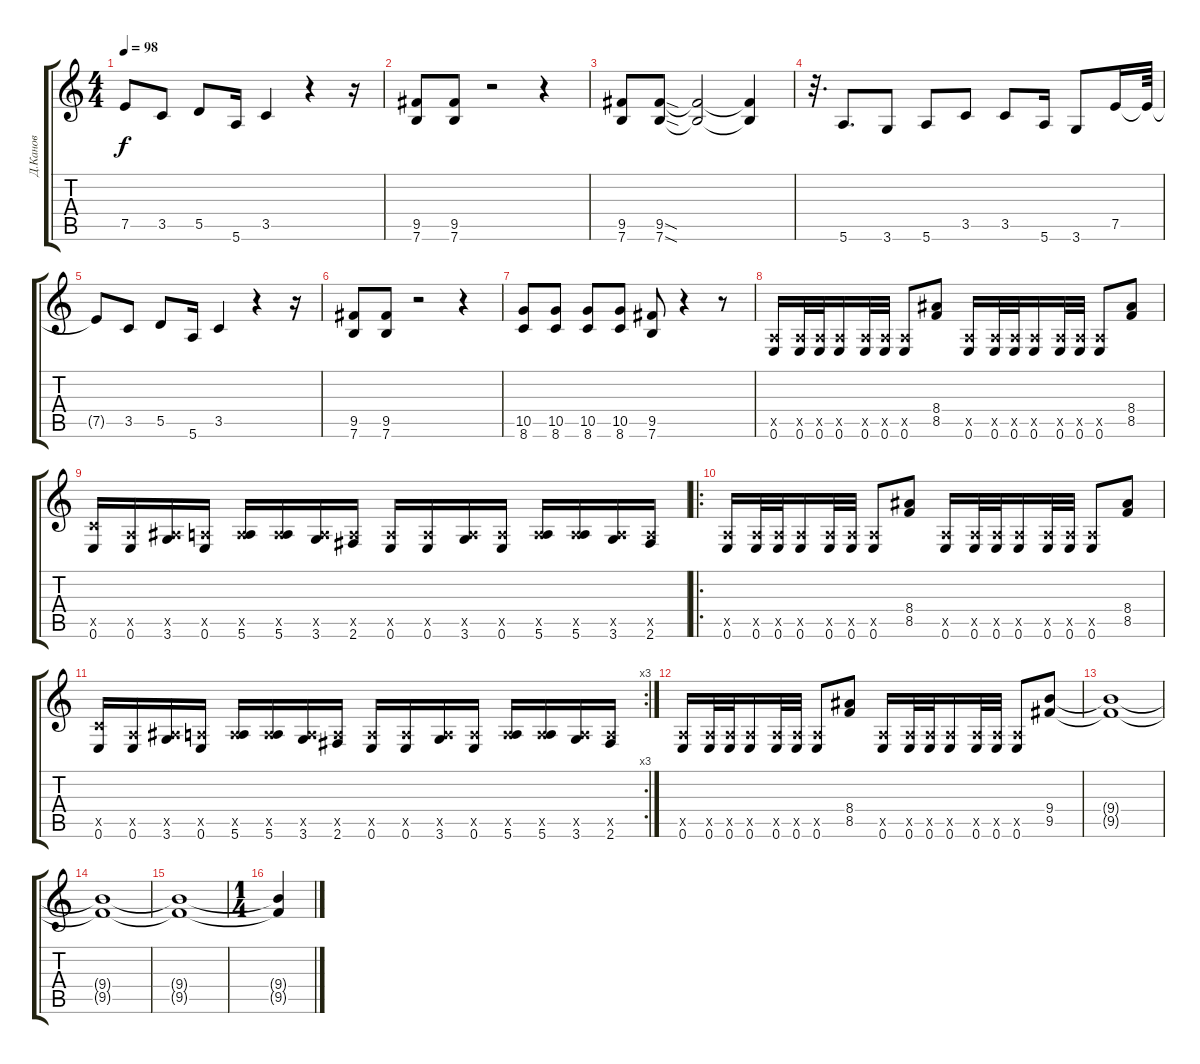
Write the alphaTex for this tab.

\track ("Д.Канов" "Д.Канов") {instrument distortionguitar}
\staff {score tabs}
\tuning (E4 B3 G3 D3 A2 E2) {hide}
\ts (4 4)
\tempo 98
\clef g2
\ks c
7.5{t}.8{dy f} 3.5.8 5.5.8 5.6.16 3.5.4 r.4 r.16 |
(9.5 7.6).8 (9.5 7.6).8 r.2 r.4 |
(9.5 7.6).8 (9.5{sod} 7.6{sod}).8 (9.5{t} 7.6{t}).2 (9.5{t} 7.6{t}).4 |
r.32{d} 5.6.8{d} 3.6.8 5.6.8 3.5.8 3.5.8 5.6.16 3.6.8 7.5.16 7.5{t}.64 |
7.5{t}.8 3.5.8 5.5.8 5.6.16 3.5.4 r.4 r.16 |
(9.5 7.6).8 (9.5 7.6).8 r.2 r.4 |
(10.5 8.6).8 (10.5 8.6).8 (10.5 8.6).8 (10.5 8.6).8 (9.5 7.6).8 r.4 r.8 |
(0.5{x} 0.6).16 (0.5{x} 0.6).32 (0.5{x} 0.6).32 (0.5{x} 0.6).16 (0.5{x} 0.6).32 (0.5{x} 0.6).32 (0.5{x} 0.6).8 (8.4 8.5).8 (0.5{x} 0.6).16 (0.5{x} 0.6).32 (0.5{x} 0.6).32 (0.5{x} 0.6).16 (0.5{x} 0.6).32 (0.5{x} 0.6).32 (0.5{x} 0.6).8 (8.4 8.5).8 |
(3.5{x} 0.6).16 (0.5{x} 0.6).16 (1.5{x} 3.6).16 (0.5{x} 0.6).16 (0.5{x} 5.6).16 (0.5{x} 5.6).16 (0.5{x} 3.6).16 (0.5{x} 2.6).16 (0.5{x} 0.6).16 (0.5{x} 0.6).16 (0.5{x} 3.6).16 (0.5{x} 0.6).16 (0.5{x} 5.6).16 (0.5{x} 5.6).16 (0.5{x} 3.6).16 (0.5{x} 2.6).16 |
\ro
(0.5{x} 0.6).16 (0.5{x} 0.6).32 (0.5{x} 0.6).32 (0.5{x} 0.6).16 (0.5{x} 0.6).32 (0.5{x} 0.6).32 (0.5{x} 0.6).8 (8.4 8.5).8 (0.5{x} 0.6).16 (0.5{x} 0.6).32 (0.5{x} 0.6).32 (0.5{x} 0.6).16 (0.5{x} 0.6).32 (0.5{x} 0.6).32 (0.5{x} 0.6).8 (8.4 8.5).8 |
\rc 3
(3.5{x} 0.6).16 (0.5{x} 0.6).16 (1.5{x} 3.6).16 (0.5{x} 0.6).16 (0.5{x} 5.6).16 (0.5{x} 5.6).16 (0.5{x} 3.6).16 (0.5{x} 2.6).16 (0.5{x} 0.6).16 (0.5{x} 0.6).16 (0.5{x} 3.6).16 (0.5{x} 0.6).16 (0.5{x} 5.6).16 (0.5{x} 5.6).16 (0.5{x} 3.6).16 (0.5{x} 2.6).16 |
(0.5{x} 0.6).16 (0.5{x} 0.6).32 (0.5{x} 0.6).32 (0.5{x} 0.6).16 (0.5{x} 0.6).32 (0.5{x} 0.6).32 (0.5{x} 0.6).8 (8.4 8.5).8 (0.5{x} 0.6).16 (0.5{x} 0.6).32 (0.5{x} 0.6).32 (0.5{x} 0.6).16 (0.5{x} 0.6).32 (0.5{x} 0.6).32 (0.5{x} 0.6).8 (9.4 9.5).8 |
(9.4{t} 9.5{t}).1 |
(9.4{t} 9.5{t}).1 |
(9.4{t} 9.5{t}).1 |
\ts (1 4)
(9.4{t} 9.5{t}).4
